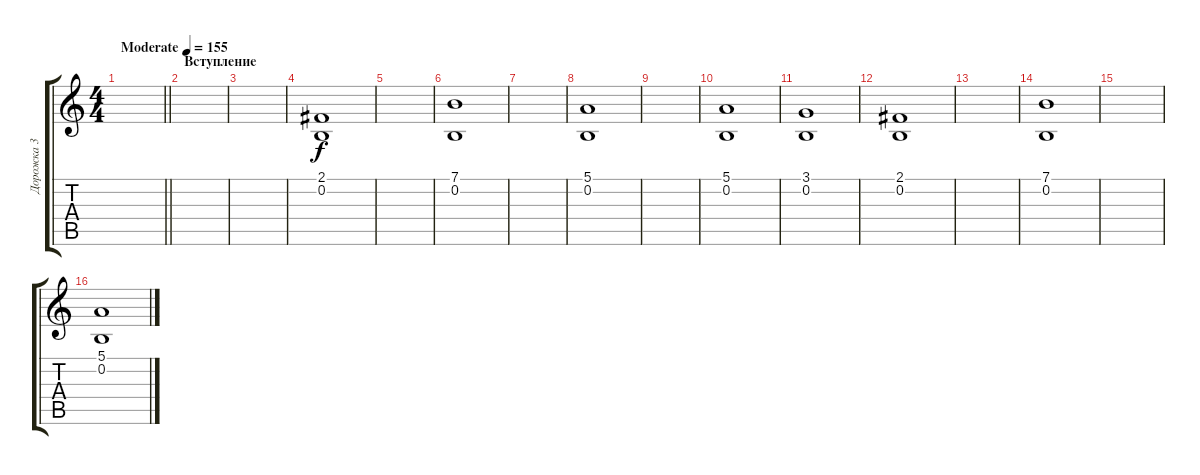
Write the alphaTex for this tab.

\track ("Дорожка 3" "Дорожка 3") {instrument acousticgrandpiano}
\staff {score tabs}
\tuning (E4 B3 G3 D3 A2 E2) {hide}
\ts (4 4)
\tempo (155 "Moderate")
\clef g2
\barLineRight lightlight
\ks c
|
\section ("" "Вступление")
|
|
(2.1 0.2).1 |
|
(7.1 0.2).1 |
|
(5.1 0.2).1 |
|
(5.1 0.2).1 |
(3.1 0.2).1 |
(2.1 0.2).1 |
|
(7.1 0.2).1 |
|
(5.1 0.2).1
